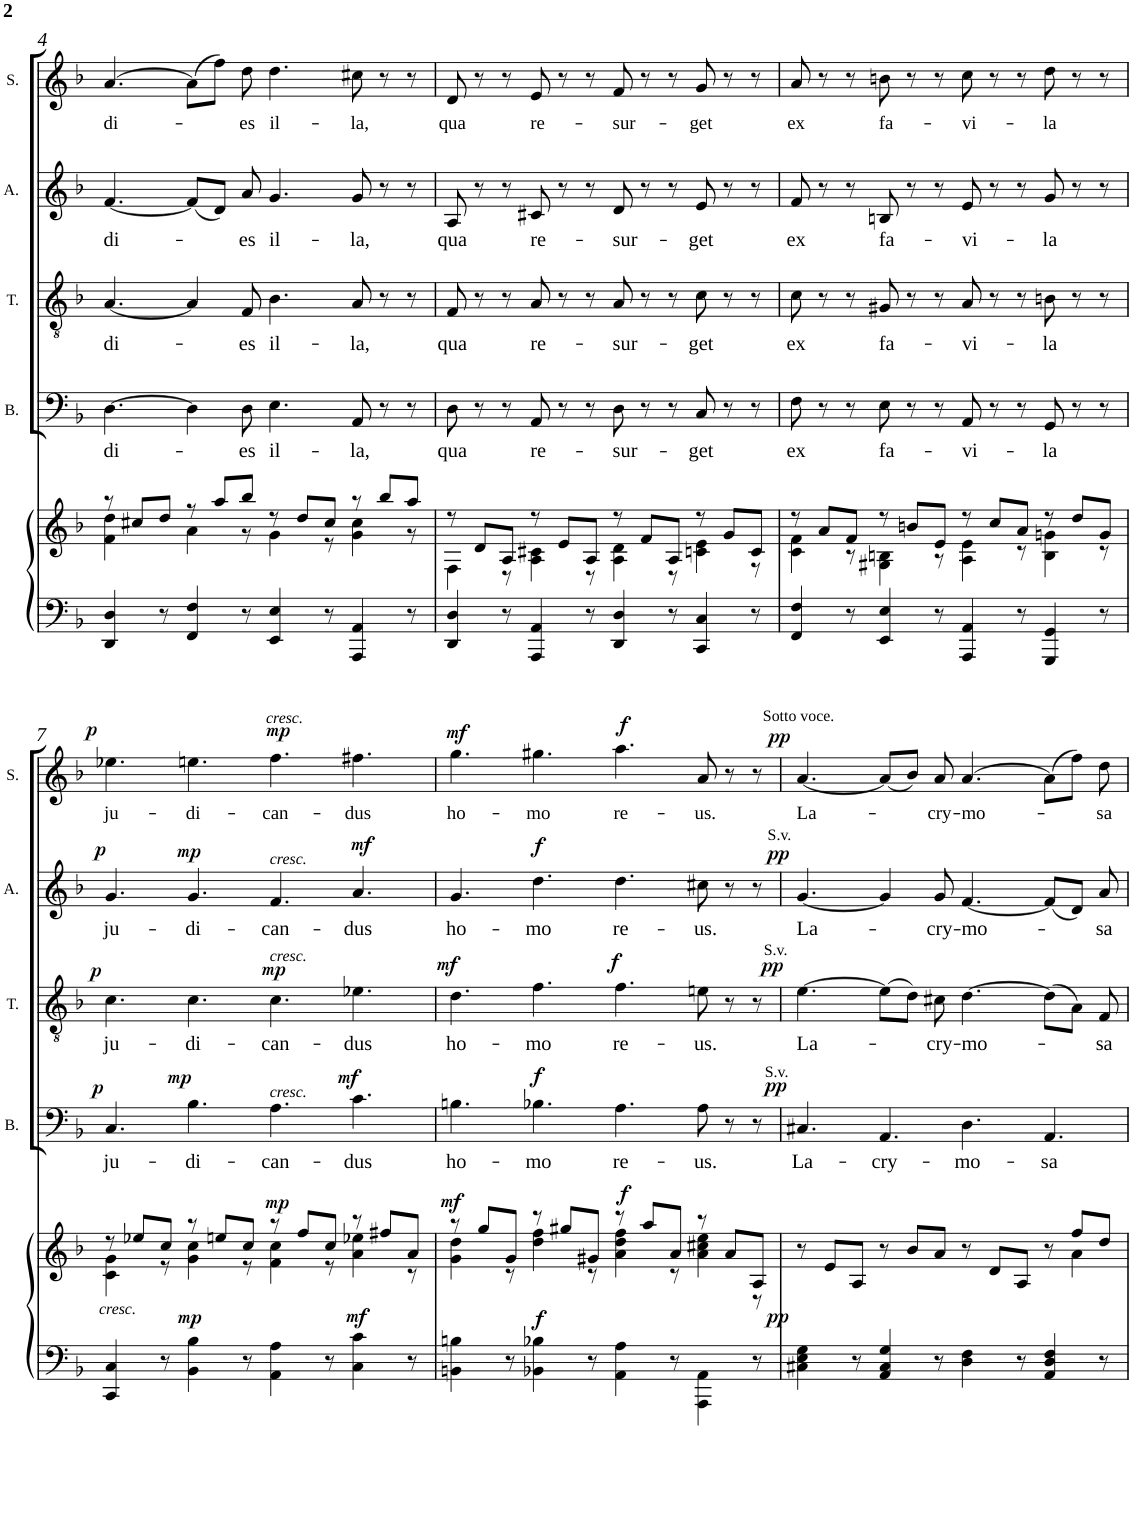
**kern	**kern	**dynam	**kern	**text	**dynam	**kern	**text	**dynam	**kern	**text	**dynam	**kern	**text	**dynam
*part5	*part5	*part5	*part4	*part4	*part4	*part3	*part3	*part3	*part2	*part2	*part2	*part1	*part1	*part1
*staff6	*staff5	*staff5/6	*staff4	*staff4	*staff4	*staff3	*staff3	*staff3	*staff2	*staff2	*staff2	*staff1	*staff1	*staff1
*I"Piano	*	*	*I"Bass	*	*	*I"Tenor	*	*	*I"Alto	*	*	*I"Soprano	*	*
*I'Pno	*	*	*I'B.	*	*	*I'T.	*	*	*I'A.	*	*	*I'S.	*	*
!!LO:PB:g=z
*clefF4	*clefG2	*	*clefF4	*	*	*clefGv2	*	*	*clefG2	*	*	*clefG2	*	*
*k[b-]	*k[b-]	*	*k[b-]	*	*	*k[b-]	*	*	*k[b-]	*	*	*k[b-]	*	*
*M12/8	*M12/8	*	*M12/8	*	*	*M12/8	*	*	*M12/8	*	*	*M12/8	*	*
=4	=4	=4	=4	=4	=4	=4	=4	=4	=4	=4	=4	=4	=4	=4
*	*^	*	*	*	*	*	*	*	*	*	*	*	*	*
!	!	!	!	!	!LO:LY:b	!	!	!LO:LY:b	!	!	!LO:LY:b	!	!	!LO:LY:b	!
4DD/ 4D/	8r	4f\ 4dd\	.	[4.D\	di-	.	[4.A/	di-	.	[4.f/	di-	.	[4.a/	di-	.
.	8cc#X/L	.	.	.	.	.	.	.	.	.	.	.	.	.	.
8r	8dd/J	8ryy	.	.	.	.	.	.	.	.	.	.	.	.	.
4FF/ 4F/	8r	4a\	.	4D\]	.	.	4A/]	.	.	(8f/L]	.	.	(8a\L]	.	.
.	8aa/L	.	.	.	.	.	.	.	.	8d/J)	.	.	8ff\J)	.	.
!	!	!	!	!	!LO:LY:b	!	!	!LO:LY:b	!	!	!LO:LY:b	!	!	!LO:LY:b	!
8r	8bb-/J	8r	.	8D\	-es	.	8F/	-es	.	8a/	-es	.	8dd\	-es	.
!	!	!	!	!	!LO:LY:b	!	!	!LO:LY:b	!	!	!LO:LY:b	!	!	!LO:LY:b	!
4EE/ 4E/	8r	4g\	.	4.E\	il-	.	4.B-\	il-	.	4.g/	il-	.	4.dd\	il-	.
.	8dd/L	.	.	.	.	.	.	.	.	.	.	.	.	.	.
8r	8cc#/J	8r	.	.	.	.	.	.	.	.	.	.	.	.	.
!	!	!	!	!	!LO:LY:b	!	!	!LO:LY:b	!	!	!LO:LY:b	!	!	!LO:LY:b	!
4AAA/ 4AA/	8r	4g\ 4cc#\	.	8AA/	-la,	.	8A/	-la,	.	8g/	-la,	.	8cc#X\	-la,	.
.	8bb-/L	.	.	8r	.	.	8r	.	.	8r	.	.	8r	.	.
8r	8aa/J	8r	.	8r	.	.	8r	.	.	8r	.	.	8r	.	.
=5	=5	=5	=5	=5	=5	=5	=5	=5	=5	=5	=5	=5	=5	=5	=5
!	!	!	!	!	!LO:LY:b	!	!	!LO:LY:b	!	!	!LO:LY:b	!	!	!LO:LY:b	!
4DD/ 4D/	8r	4F\	.	8D\	qua	.	8F/	qua	.	8A/	qua	.	8d/	qua	.
.	8d/L	.	.	8r	.	.	8r	.	.	8r	.	.	8r	.	.
8r	8A/J	8r	.	8r	.	.	8r	.	.	8r	.	.	8r	.	.
!	!	!	!	!	!LO:LY:b	!	!	!LO:LY:b	!	!	!LO:LY:b	!	!	!LO:LY:b	!
4AAA/ 4AA/	8r	4A\ 4c#X\	.	8AA/	re-	.	8A/	re-	.	8c#X/	re-	.	8e/	re-	.
.	8e/L	.	.	8r	.	.	8r	.	.	8r	.	.	8r	.	.
8r	8A/J	8r	.	8r	.	.	8r	.	.	8r	.	.	8r	.	.
!	!	!	!	!	!LO:LY:b	!	!	!LO:LY:b	!	!	!LO:LY:b	!	!	!LO:LY:b	!
4DD/ 4D/	8r	4A\ 4d\	.	8D\	-sur-	.	8A/	-sur-	.	8d/	-sur-	.	8f/	-sur-	.
.	8f/L	.	.	8r	.	.	8r	.	.	8r	.	.	8r	.	.
8r	8A/J	8r	.	8r	.	.	8r	.	.	8r	.	.	8r	.	.
!	!	!	!	!	!LO:LY:b	!	!	!LO:LY:b	!	!	!LO:LY:b	!	!	!LO:LY:b	!
4CC/ 4C/	8r	4cn\ 4e\	.	8C/	-get	.	8c\	-get	.	8e/	-get	.	8g/	-get	.
.	8g/L	.	.	8r	.	.	8r	.	.	8r	.	.	8r	.	.
8r	8c/J	8r	.	8r	.	.	8r	.	.	8r	.	.	8r	.	.
=6	=6	=6	=6	=6	=6	=6	=6	=6	=6	=6	=6	=6	=6	=6	=6
!	!	!	!	!	!LO:LY:b	!	!	!LO:LY:b	!	!	!LO:LY:b	!	!	!LO:LY:b	!
4FF/ 4F/	8r	4c\ 4f\	.	8F\	ex	.	8c\	ex	.	8f/	ex	.	8a/	ex	.
.	8a/L	.	.	8r	.	.	8r	.	.	8r	.	.	8r	.	.
8r	8f/J	8r	.	8r	.	.	8r	.	.	8r	.	.	8r	.	.
!	!	!	!	!	!LO:LY:b	!	!	!LO:LY:b	!	!	!LO:LY:b	!	!	!LO:LY:b	!
4EE/ 4E/	8r	4G#X\ 4Bn\	.	8E\	fa-	.	8G#X/	fa-	.	8Bn/	fa-	.	8bn\	fa-	.
.	8bn/L	.	.	8r	.	.	8r	.	.	8r	.	.	8r	.	.
8r	8e/J	8r	.	8r	.	.	8r	.	.	8r	.	.	8r	.	.
!	!	!	!	!	!LO:LY:b	!	!	!LO:LY:b	!	!	!LO:LY:b	!	!	!LO:LY:b	!
4AAA/ 4AA/	8r	4A\ 4e\	.	8AA/	-vi-	.	8A/	-vi-	.	8e/	-vi-	.	8cc\	-vi-	.
.	8cc/L	.	.	8r	.	.	8r	.	.	8r	.	.	8r	.	.
8r	8a/J	8r	.	8r	.	.	8r	.	.	8r	.	.	8r	.	.
!	!	!	!	!	!LO:LY:b	!	!	!LO:LY:b	!	!	!LO:LY:b	!	!	!LO:LY:b	!
4GGG/ 4GG/	8r	4B\ 4gn\	.	8GG/	-la	.	8Bn\	-la	.	8g/	-la	.	8dd\	-la	.
.	8dd/L	.	.	8r	.	.	8r	.	.	8r	.	.	8r	.	.
8r	8g/J	8r	.	8r	.	.	8r	.	.	8r	.	.	8r	.	.
!!LO:LB:g=z
=7	=7	=7	=7	=7	=7	=7	=7	=7	=7	=7	=7	=7	=7	=7	=7
!LO:TX:a:i:t=cresc.	!	!	!	!	!	!	!	!	!	!	!	!	!	!	!
!	!	!	!	!	!LO:LY:b	!LO:DY:a	!	!LO:LY:b	!LO:DY:a	!	!LO:LY:b	!LO:DY:a	!	!LO:LY:b	!LO:DY:a
4CC/ 4C/	8r	4c\ 4g\	.	4.C/	ju-	p	4.c\	ju-	p	4.g/	ju-	p	4.ee-X\	ju-	p
.	8ee-X/L	.	.	.	.	.	.	.	.	.	.	.	.	.	.
8r	8cc/J	8r	.	.	.	.	.	.	.	.	.	.	.	.	.
!	!	!	!LO:DY:a=2	!	!LO:LY:b	!LO:DY:a	!	!LO:LY:b	!	!	!LO:LY:b	!LO:DY:a	!	!LO:LY:b	!
4BB-\ 4B-\	8r	4g\ 4cc\	mp	4.B-\	-di-	mp	4.c\	-di-	.	4.g/	-di-	mp	4.een\	-di-	.
.	8een/L	.	.	.	.	.	.	.	.	.	.	.	.	.	.
8r	8cc/J	8r	.	.	.	.	.	.	.	.	.	.	.	.	.
!	!	!	!	!	!	!	!	!	!	!	!	!	!LO:TX:a:i:t=cresc.	!	!
!	!	!	!	!	!	!	!	!	!	!LO:TX:a:i:t=cresc.	!	!	!	!	!
!	!	!	!	!	!	!	!LO:TX:a:i:t=cresc.	!	!	!	!	!	!	!	!
!	!	!	!	!LO:TX:a:i:t=cresc.	!	!	!	!	!	!	!	!	!	!	!
!	!	!	!LO:DY:a	!	!LO:LY:b	!	!	!LO:LY:b	!LO:DY:a	!	!LO:LY:b	!	!	!LO:LY:b	!LO:DY:a
4AA\ 4A\	8r	4f\ 4cc\	mp	4.A\	-can-	.	4.c\	-can-	mp	4.f/	-can-	.	4.ff\	-can-	mp
.	8ff/L	.	.	.	.	.	.	.	.	.	.	.	.	.	.
8r	8cc/J	8r	.	.	.	.	.	.	.	.	.	.	.	.	.
!	!	!	!LO:DY:a=2	!	!LO:LY:b	!LO:DY:a	!	!LO:LY:b	!	!	!LO:LY:b	!LO:DY:a	!	!LO:LY:b	!
4C\ 4c\	8r	4a\ 4ee-X\	mf	4.c\	-dus	mf	4.e-X\	-dus	.	4.a/	-dus	mf	4.ff#X\	-dus	.
.	8ff#X/L	.	.	.	.	.	.	.	.	.	.	.	.	.	.
8r	8a/J	8r	.	.	.	.	.	.	.	.	.	.	.	.	.
=8	=8	=8	=8	=8	=8	=8	=8	=8	=8	=8	=8	=8	=8	=8	=8
!	!	!	!LO:DY:a	!	!LO:LY:b	!	!	!LO:LY:b	!LO:DY:a	!	!LO:LY:b	!	!	!LO:LY:b	!LO:DY:a
4BBn\ 4Bn\	8r	4g\ 4dd\	mf	4.Bn\	ho-	.	4.d\	ho-	mf	4.g/	ho-	.	4.gg\	ho-	mf
.	8gg/L	.	.	.	.	.	.	.	.	.	.	.	.	.	.
8r	8g/J	8r	.	.	.	.	.	.	.	.	.	.	.	.	.
!	!	!	!LO:DY:a=2	!	!LO:LY:b	!LO:DY:a	!	!LO:LY:b	!	!	!LO:LY:b	!LO:DY:a	!	!LO:LY:b	!
4BB-X\ 4B-X\	8r	4dd\ 4ff\	f	4.B-X\	-mo	f	4.f\	-mo	.	4.dd\	-mo	f	4.gg#X\	-mo	.
.	8gg#X/L	.	.	.	.	.	.	.	.	.	.	.	.	.	.
8r	8g#X/J	8r	.	.	.	.	.	.	.	.	.	.	.	.	.
!	!	!	!LO:DY:a	!	!LO:LY:b	!	!	!LO:LY:b	!LO:DY:a	!	!LO:LY:b	!	!	!LO:LY:b	!LO:DY:a
4AA\ 4A\	8r	4a\ 4dd\ 4ff\	f	4.A\	re-	.	4.f\	re-	f	4.dd\	re-	.	4.aa\	re-	f
.	8aa/L	.	.	.	.	.	.	.	.	.	.	.	.	.	.
8r	8a/J	8r	.	.	.	.	.	.	.	.	.	.	.	.	.
!	!	!	!	!	!LO:LY:b	!	!	!LO:LY:b	!	!	!LO:LY:b	!	!	!LO:LY:b	!
4AAA\ 4AA\	8r	4a\ 4cc#X\ 4ee\	.	8A\	-us.	.	8en\	-us.	.	8cc#X\	-us.	.	8a/	-us.	.
.	8a/L	.	.	8r	.	.	8r	.	.	8r	.	.	8r	.	.
8r	8A/J	8r	.	8r	.	.	8r	.	.	8r	.	.	8r	.	.
=9	=9	=9	=9	=9	=9	=9	=9	=9	=9	=9	=9	=9	=9	=9	=9
!	!	!	!	!	!	!	!	!	!	!	!	!	!LO:TX:a:t=Sotto voce.	!	!
!	!	!	!	!	!	!	!	!	!	!LO:TX:a:t=S.v.	!	!	!	!	!
!	!	!	!	!	!	!	!LO:TX:a:t=S.v.	!	!	!	!	!	!	!	!
!	!	!	!	!LO:TX:a:t=S.v.	!	!	!	!	!	!	!	!	!	!	!
!	!	!	!LO:DY:a=2	!	!LO:LY:b	!LO:DY:a	!	!LO:LY:b	!LO:DY:a	!	!LO:LY:b	!LO:DY:a	!	!LO:LY:b	!LO:DY:a
4C#X\ 4E\ 4G\	8r	2ryy	pp	4.C#X/	La-	pp	[4.e\	La-	pp	[4.g/	La-	pp	[4.a/	La-	pp
.	8e/L	.	.	.	.	.	.	.	.	.	.	.	.	.	.
8r	8A/J	.	.	.	.	.	.	.	.	.	.	.	.	.	.
!	!	!	!	!	!LO:LY:b	!	!	!	!	!	!	!	!	!	!
4AA/ 4C#/ 4G/	8r	.	.	4.AA/	-cry-	.	(8e\L]	.	.	4g/]	.	.	(8a/L]	.	.
.	8b-/L	2ryy	.	.	.	.	8d\J)	.	.	.	.	.	8b-/J)	.	.
!	!	!	!	!	!	!	!	!LO:LY:b	!	!	!LO:LY:b	!	!	!LO:LY:b	!
8r	8a/J	.	.	.	.	.	8c#X\	-cry-	.	8g/	-cry-	.	8a/	-cry-	.
!	!	!	!	!	!LO:LY:b	!	!	!LO:LY:b	!	!	!LO:LY:b	!	!	!LO:LY:b	!
4D\ 4F\	8r	.	.	4.D\	-mo-	.	[4.d\	-mo-	.	[4.f/	-mo-	.	[4.a/	-mo-	.
.	8d/L	.	.	.	.	.	.	.	.	.	.	.	.	.	.
8r	8A/J	4ryy	.	.	.	.	.	.	.	.	.	.	.	.	.
!	!	!	!	!	!LO:LY:b	!	!	!	!	!	!	!	!	!	!
4AA/ 4D/ 4F/	8r	.	.	4.AA/	-sa	.	(8d\L]	.	.	(8f/L]	.	.	(8a\L]	.	.
.	8ff/L	4a\	.	.	.	.	8A\J)	.	.	8d/J)	.	.	8ff\J)	.	.
!	!	!	!	!	!	!	!	!LO:LY:b	!	!	!LO:LY:b	!	!	!LO:LY:b	!
8r	8dd/J	.	.	.	.	.	8F/	-sa	.	8a/	-sa	.	8dd\	-sa	.
*	*v	*v	*	*	*	*	*	*	*	*	*	*	*	*	*
=	=	=	=	=	=	=	=	=	=	=	=	=	=	=
*-	*-	*-	*-	*-	*-	*-	*-	*-	*-	*-	*-	*-	*-	*-
